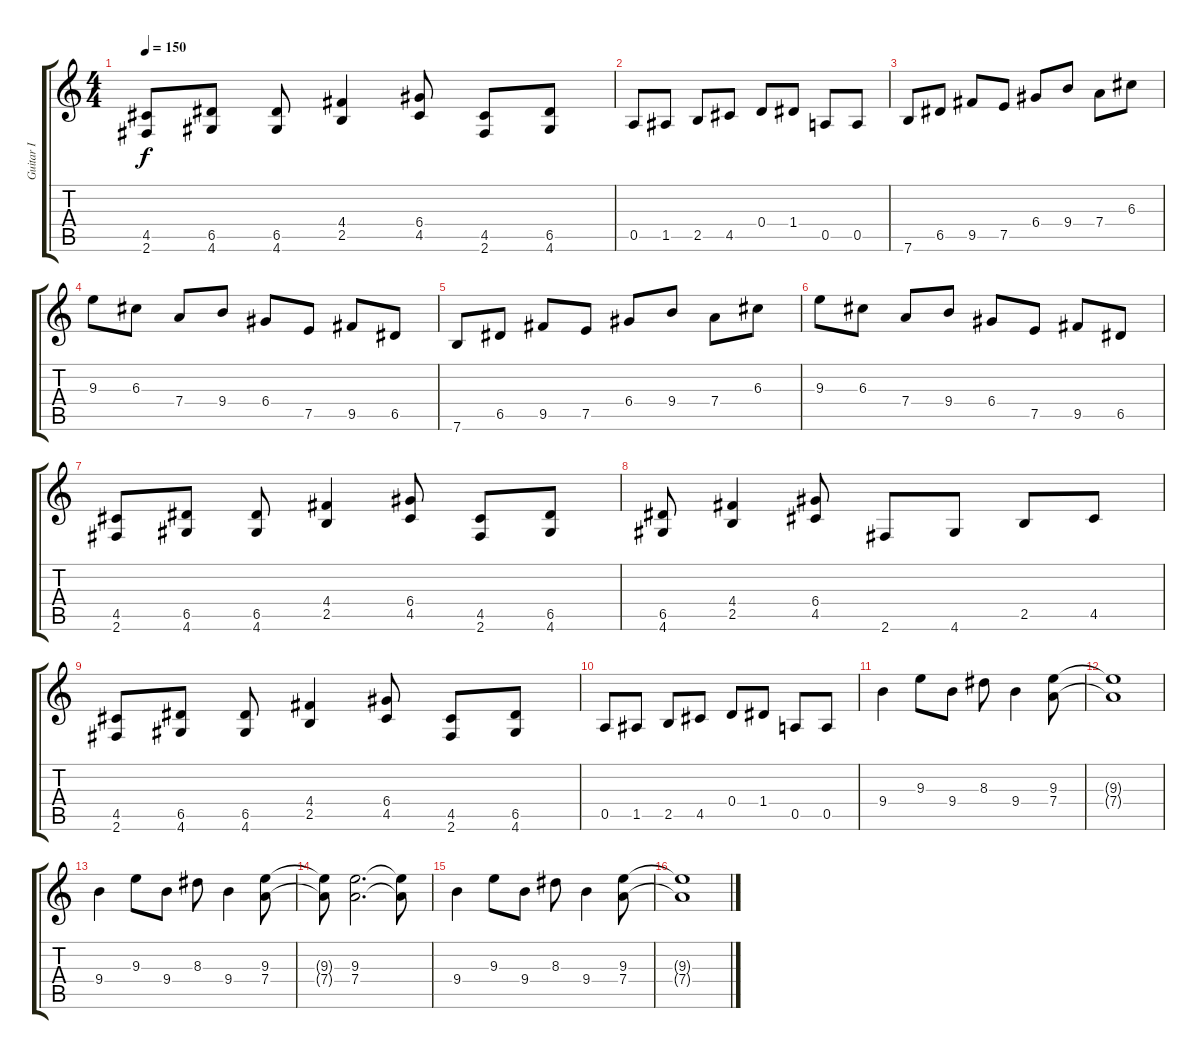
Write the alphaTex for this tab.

\track ("Guitar I" "Guitar I") {instrument distortionguitar}
\staff {score tabs}
\tuning (E4 B3 G3 D3 A2 E2) {hide}
\ts (4 4)
\tempo 150
\clef g2
\ks c
(4.5 2.6).8{dy f} (6.5 4.6).8 (6.5 4.6).8 (4.4 2.5).4 (6.4 4.5).8 (4.5 2.6).8 (6.5 4.6).8 |
0.5.8 1.5.8 2.5.8 4.5.8 0.4.8 1.4.8 0.5.8 0.5.8 |
7.6.8 6.5.8 9.5.8 7.5.8 6.4.8 9.4.8 7.4.8 6.3.8 |
9.3.8 6.3.8 7.4.8 9.4.8 6.4.8 7.5.8 9.5.8 6.5.8 |
7.6.8 6.5.8 9.5.8 7.5.8 6.4.8 9.4.8 7.4.8 6.3.8 |
9.3.8 6.3.8 7.4.8 9.4.8 6.4.8 7.5.8 9.5.8 6.5.8 |
(4.5 2.6).8 (6.5 4.6).8 (6.5 4.6).8 (4.4 2.5).4 (6.4 4.5).8 (4.5 2.6).8 (6.5 4.6).8 |
(6.5 4.6).8 (4.4 2.5).4 (6.4 4.5).8 2.6.8 4.6.8 2.5.8 4.5.8 |
(4.5 2.6).8 (6.5 4.6).8 (6.5 4.6).8 (4.4 2.5).4 (6.4 4.5).8 (4.5 2.6).8 (6.5 4.6).8 |
0.5.8 1.5.8 2.5.8 4.5.8 0.4.8 1.4.8 0.5.8 0.5.8 |
9.4.4 9.3.8 9.4.8 8.3.8 9.4.4 (9.3 7.4).8 |
(9.3{t} 7.4{t}).1 |
9.4.4 9.3.8 9.4.8 8.3.8 9.4.4 (9.3 7.4).8 |
(9.3{t} 7.4{t}).8 (9.3 7.4).2{d} (9.3{t} 7.4{t}).8 |
9.4.4 9.3.8 9.4.8 8.3.8 9.4.4 (9.3 7.4).8 |
(9.3{t} 7.4{t}).1
